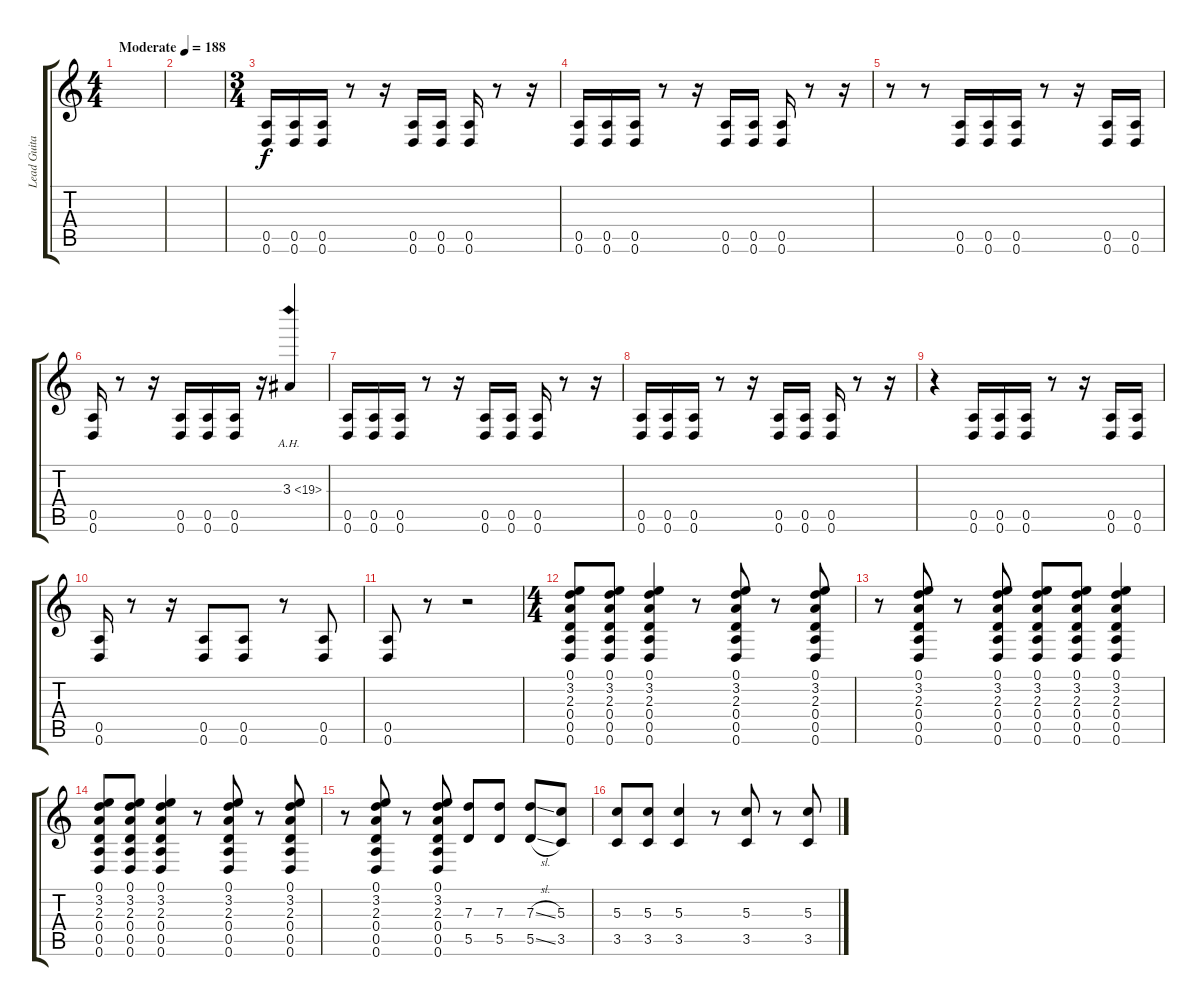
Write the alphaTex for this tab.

\track ("Lead Guitar" "Lead Guita") {instrument distortionguitar}
\staff {score tabs}
\tuning (E4 B3 G3 D3 A2 D2) {hide}
\ts (4 4)
\tempo (188 "Moderate")
\clef g2
\ks c
|
|
\ts (3 4)
(0.5 0.6).16 (0.5 0.6).16 (0.5 0.6).16 r.8 r.16 (0.5 0.6).16 (0.5 0.6).16 (0.5 0.6).16 r.8 r.16 |
(0.5 0.6).16 (0.5 0.6).16 (0.5 0.6).16 r.8 r.16 (0.5 0.6).16 (0.5 0.6).16 (0.5 0.6).16 r.8 r.16 |
r.8 r.8 (0.5 0.6).16 (0.5 0.6).16 (0.5 0.6).16 r.8 r.16 (0.5 0.6).16 (0.5 0.6).16 |
(0.5 0.6).16 r.8 r.16 (0.5 0.6).16 (0.5 0.6).16 (0.5 0.6).16 r.16 3.3{ah 16}.4 |
(0.5 0.6).16 (0.5 0.6).16 (0.5 0.6).16 r.8 r.16 (0.5 0.6).16 (0.5 0.6).16 (0.5 0.6).16 r.8 r.16 |
(0.5 0.6).16 (0.5 0.6).16 (0.5 0.6).16 r.8 r.16 (0.5 0.6).16 (0.5 0.6).16 (0.5 0.6).16 r.8 r.16 |
r.4 (0.5 0.6).16 (0.5 0.6).16 (0.5 0.6).16 r.8 r.16 (0.5 0.6).16 (0.5 0.6).16 |
(0.5 0.6).16 r.8 r.16 (0.5 0.6).8 (0.5 0.6).8 r.8 (0.5 0.6).8 |
(0.5 0.6).8 r.8 r.2 |
\ts (4 4)
(0.1 3.2 2.3 0.4 0.5 0.6).8 (0.1 3.2 2.3 0.4 0.5 0.6).8 (0.1 3.2 2.3 0.4 0.5 0.6).4 r.8 (0.1 3.2 2.3 0.4 0.5 0.6).8 r.8 (0.1 3.2 2.3 0.4 0.5 0.6).8 |
r.8 (0.1 3.2 2.3 0.4 0.5 0.6).8 r.8 (0.1 3.2 2.3 0.4 0.5 0.6).8 (0.1 3.2 2.3 0.4 0.5 0.6).8 (0.1 3.2 2.3 0.4 0.5 0.6).8 (0.1 3.2 2.3 0.4 0.5 0.6).4 |
(0.1 3.2 2.3 0.4 0.5 0.6).8 (0.1 3.2 2.3 0.4 0.5 0.6).8 (0.1 3.2 2.3 0.4 0.5 0.6).4 r.8 (0.1 3.2 2.3 0.4 0.5 0.6).8 r.8 (0.1 3.2 2.3 0.4 0.5 0.6).8 |
r.8 (0.1 3.2 2.3 0.4 0.5 0.6).8 r.8 (0.1 3.2 2.3 0.4 0.5 0.6).8 (7.3 5.5).8 (7.3 5.5).8 (7.3{sl} 5.5{sl}).8 (5.3 3.5).8 |
(5.3 3.5).8 (5.3 3.5).8 (5.3 3.5).4 r.8 (5.3 3.5).8 r.8 (5.3 3.5).8
